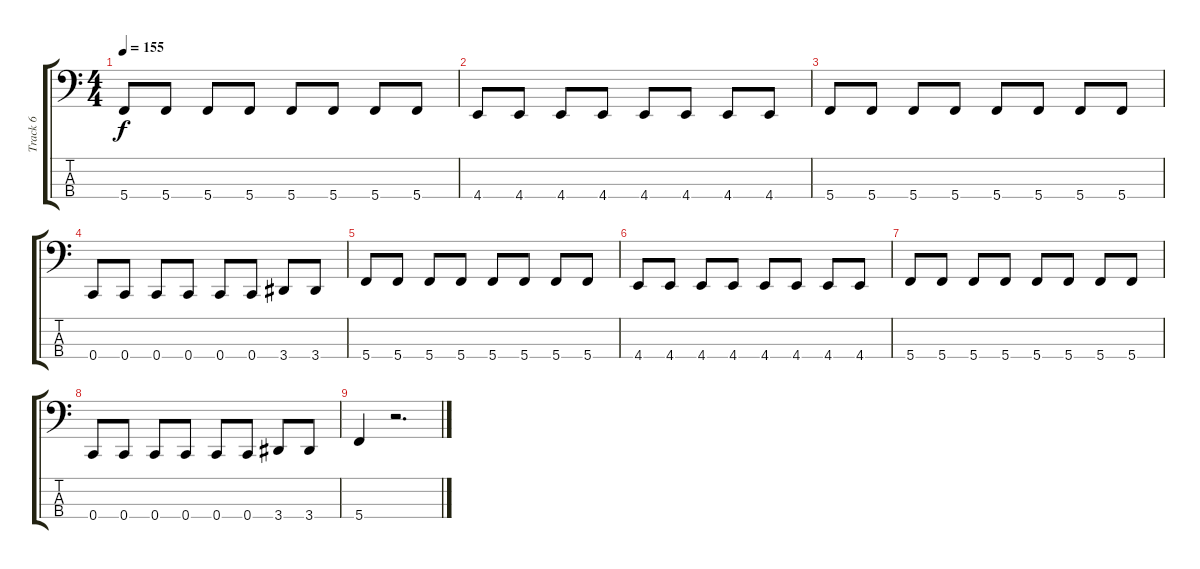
\track ("Track 6" "Track 6") {instrument electricbasspick}
\staff {score tabs}
\tuning (F2 C2 G1 C1) {hide}
\ts (4 4)
\tempo 155
\clef f4
\ks c
5.4.8{dy f} 5.4.8 5.4.8 5.4.8 5.4.8 5.4.8 5.4.8 5.4.8 |
4.4.8 4.4.8 4.4.8 4.4.8 4.4.8 4.4.8 4.4.8 4.4.8 |
5.4.8 5.4.8 5.4.8 5.4.8 5.4.8 5.4.8 5.4.8 5.4.8 |
0.4.8 0.4.8 0.4.8 0.4.8 0.4.8 0.4.8 3.4.8 3.4.8 |
5.4.8 5.4.8 5.4.8 5.4.8 5.4.8 5.4.8 5.4.8 5.4.8 |
4.4.8 4.4.8 4.4.8 4.4.8 4.4.8 4.4.8 4.4.8 4.4.8 |
5.4.8 5.4.8 5.4.8 5.4.8 5.4.8 5.4.8 5.4.8 5.4.8 |
0.4.8 0.4.8 0.4.8 0.4.8 0.4.8 0.4.8 3.4.8 3.4.8 |
5.4.4 r.2{d}
